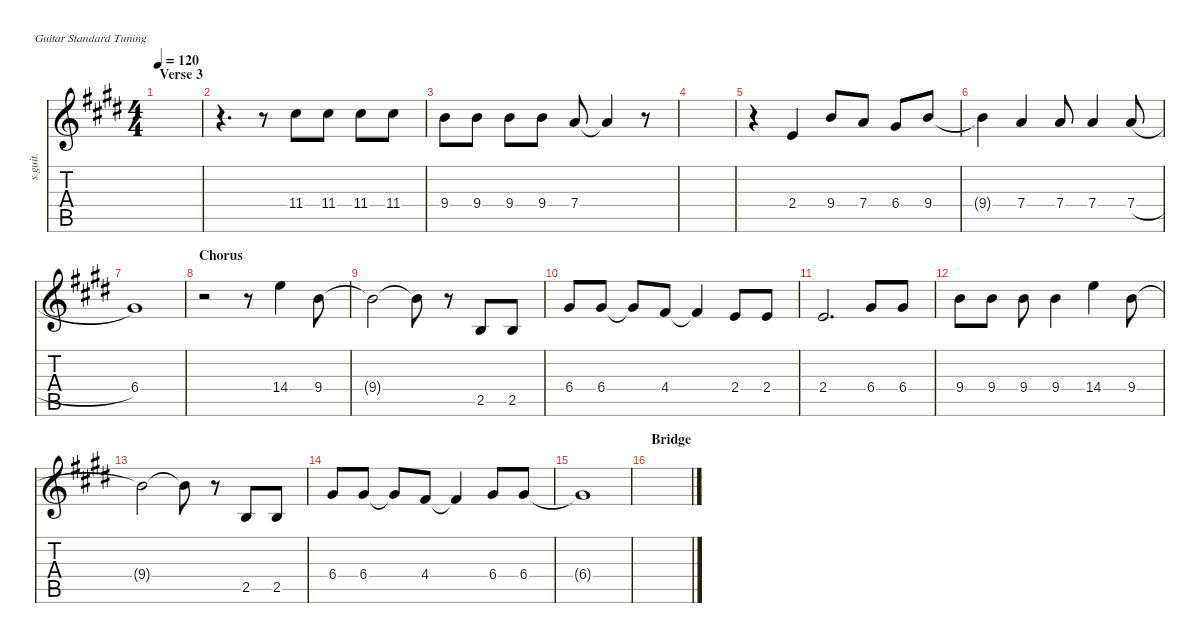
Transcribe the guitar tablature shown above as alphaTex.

\defaultSystemsLayout 4
\hideDynamics
\bracketExtendMode nobrackets
\track ("Steel Guitar" "s.guit.") {instrument acousticguitarsteel}
\staff {score tabs}
\tuning (E4 B3 G3 D3 A2 E2)
\ts (4 4)
\section ("" "Verse 3")
\tempo 120
\clef g2
\ks e
|
r.4{d} r.8 11.4{acc #}.8 11.4{acc #}.8 11.4{acc #}.8 11.4{acc #}.8 |
9.4{acc forcenatural}.8 9.4{acc forcenatural}.8 9.4{acc forcenatural}.8 9.4{acc forcenatural}.8 7.4{acc forcenatural}.8 7.4{t acc forcenatural}.4 r.8 |
|
r.4 2.4{acc forcenatural}.4 9.4{acc forcenatural}.8 7.4{acc forcenatural}.8 6.4{acc #}.8 9.4{acc forcenatural}.8 |
9.4{t acc forcenatural}.4 7.4{acc forcenatural}.4 7.4{acc forcenatural}.8 7.4{acc forcenatural}.4 7.4{h acc forcenatural}.8 |
6.4{acc #}.1 |
\section ("" "Chorus")
r.2 r.8 14.4{acc forcenatural}.4 9.4{acc forcenatural}.8 |
9.4{t acc forcenatural}.2 9.4{t acc forcenatural}.8 r.8 2.5{acc forcenatural}.8 2.5{acc forcenatural}.8 |
6.4{acc #}.8 6.4{acc #}.8 6.4{t acc #}.8 4.4{acc #}.8 4.4{t acc #}.4 2.4{acc forcenatural}.8 2.4{acc forcenatural}.8 |
2.4{acc forcenatural}.2{d} 6.4{acc #}.8 6.4{acc #}.8 |
9.4{acc forcenatural}.8 9.4{acc forcenatural}.8 9.4{acc forcenatural}.8 9.4{acc forcenatural}.4 14.4{acc forcenatural}.4 9.4{acc forcenatural}.8 |
9.4{t acc forcenatural}.2 9.4{t acc forcenatural}.8 r.8 2.5{acc forcenatural}.8 2.5{acc forcenatural}.8 |
6.4{acc #}.8 6.4{acc #}.8 6.4{t acc #}.8 4.4{acc #}.8 4.4{t acc #}.4 6.4{acc #}.8 6.4{acc #}.8 |
6.4{t acc #}.1 |
\section ("" "Bridge")
